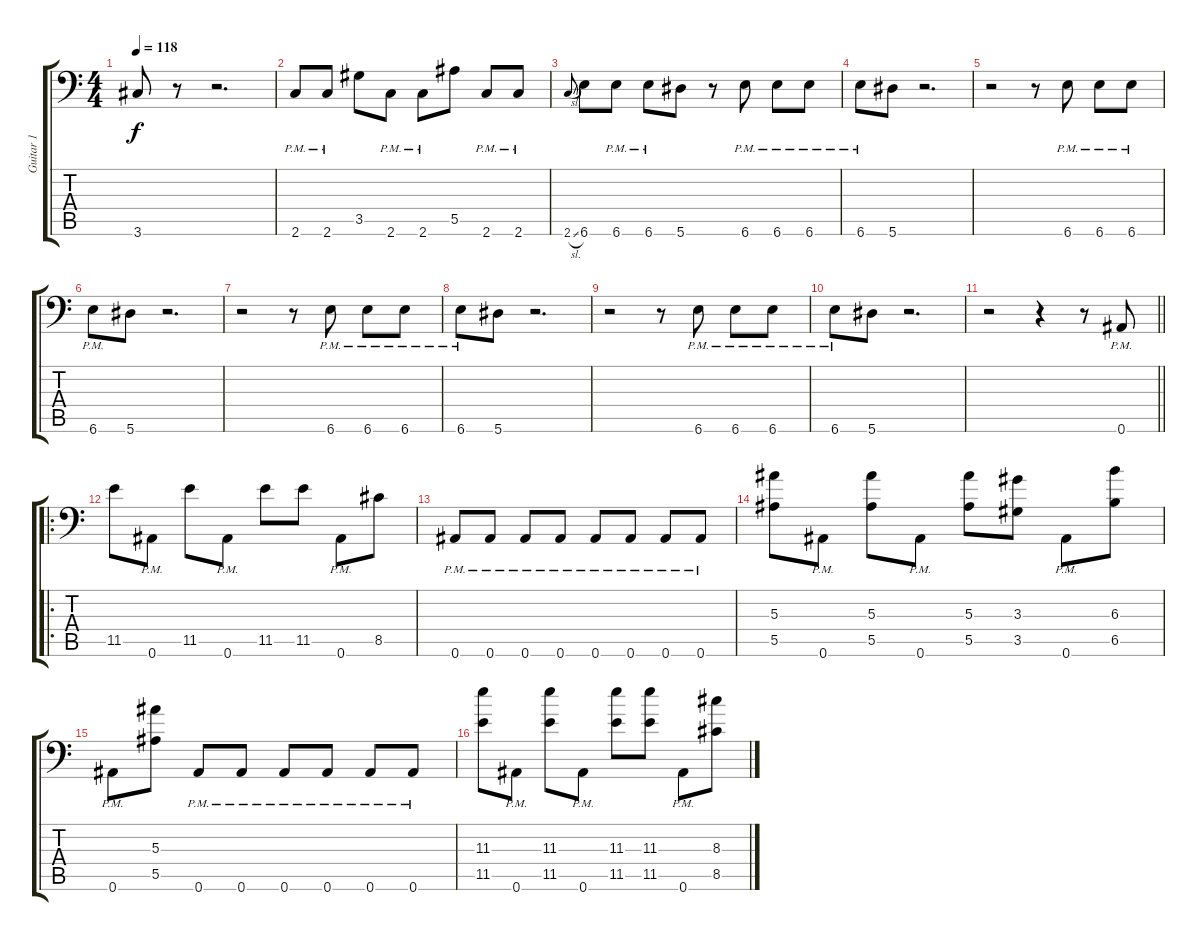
\track ("Guitar 1" "Guitar 1") {instrument electricguitarjazz}
\staff {score tabs}
\tuning (D4 Bb3 F3 Bb2 F2 Bb1) {hide}
\ts (4 4)
\tempo 118
\clef f4
\ks c
3.6.8{dy f} r.8 r.2{d} |
2.6{pm}.8 2.6{pm}.8 3.5.8 2.6{pm}.8 2.6{pm}.8 5.5.8 2.6{pm}.8 2.6{pm}.8 |
2.6{sl}.8{gr onbeat} 6.6.8 6.6{pm}.8 6.6{pm}.8 5.6.8 r.8 6.6{pm}.8 6.6{pm}.8 6.6{pm}.8 |
6.6{pm}.8 5.6.8 r.2{d} |
r.2 r.8 6.6{pm}.8 6.6{pm}.8 6.6{pm}.8 |
6.6{pm}.8 5.6.8 r.2{d} |
r.2 r.8 6.6{pm}.8 6.6{pm}.8 6.6{pm}.8 |
6.6{pm}.8 5.6.8 r.2{d} |
r.2 r.8 6.6{pm}.8 6.6{pm}.8 6.6{pm}.8 |
6.6{pm}.8 5.6.8 r.2{d} |
\barLineRight lightlight
r.2 r.4 r.8 0.6{pm}.8 |
\ro
11.5.8 0.6{pm}.8 11.5.8 0.6{pm}.8 11.5.8 11.5.8 0.6{pm}.8 8.5.8 |
0.6{pm}.8 0.6{pm}.8 0.6{pm}.8 0.6{pm}.8 0.6{pm}.8 0.6{pm}.8 0.6{pm}.8 0.6{pm}.8 |
(5.3 5.5).8 0.6{pm}.8 (5.3 5.5).8 0.6{pm}.8 (5.3 5.5).8 (3.3 3.5).8 0.6{pm}.8 (6.3 6.5).8 |
0.6{pm}.8 (5.3 5.5).8 0.6{pm}.8 0.6{pm}.8 0.6{pm}.8 0.6{pm}.8 0.6{pm}.8 0.6{pm}.8 |
(11.3 11.5).8 0.6{pm}.8 (11.3 11.5).8 0.6{pm}.8 (11.3 11.5).8 (11.3 11.5).8 0.6{pm}.8 (8.3 8.5).8
